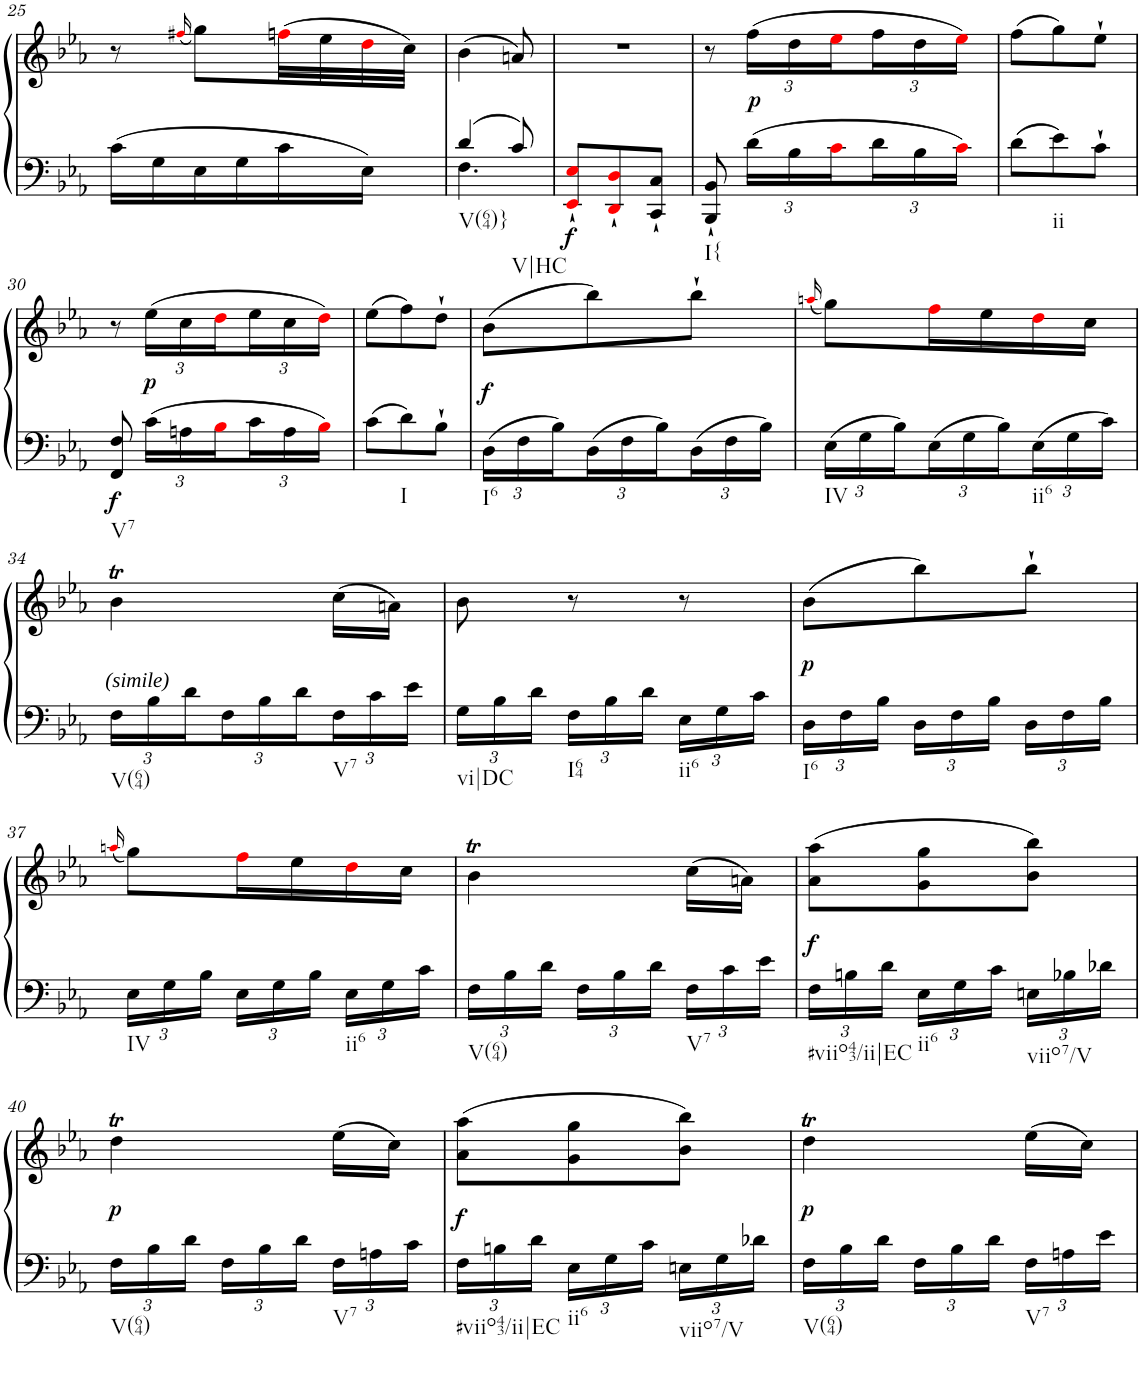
**kern	**kern	**dynam
*part1	*part1	*part1
*staff2	*staff1	*staff1/2
*I"Klavier linke Hand	*	*
!!LO:PB:g=z
*clefF4	*clefG2	*
*k[b-e-a-]	*k[b-e-a-]	*
*M3/8	*M3/8	*
=25	=25	=25
16c\LL	8r	.
16G\	.	.
.	(16qff#Xi/	.
16E-\	8gg\L)	.
16G\	.	.
16c\	(32ffni\LL	.
.	32ee-\	.
16E-\JJ	32ddi\	.
.	32cc\JJJ)	.
=26	=26	=26
*^	*	*
!LO:TX:b:t=V(64)}	!	!	!
4d/	4.F\	(4b-\	.
!LO:TX:b:t=V|HC	!	!	!
8c/	.	8an/)	.
*v	*v	*	*
=27	=27	=27
!	!	!LO:DY:b=2
8EE-i/` 8E-i/`L	4.r	f
8DDi/` 8Di/`	.	.
8CC/` 8C/`J	.	.
=28	=28	=28
!LO:TX:b:t=I{	!	!
8BBB-/` 8BB-/`	8r	.
*Xbrackettup	*Xbrackettup	*
!	!	!LO:DY:b
24d\LL	(24ff\LL	p
24B-\	24dd\	.
24ci\	24ee-i\	.
24d\	24ff\	.
24B-\	24dd\	.
24ci\JJ	24ee-i\JJ)	.
=29	=29	=29
8d\L	(8ff\L	.
!LO:TX:b:t=ii	!	!
8e-\	8gg\)	.
8c`\J	8ee-`\J	.
!!LO:LB:g=z
=30	=30	=30
!LO:TX:b:t=V7	!	!
!	!	!LO:DY:b=2
8FF/ 8F/	8r	f
!	!	!LO:DY:b
24c\LL	(24ee-\LL	p
24An\	24cc\	.
24B-i\	24ddi\	.
24c\	24ee-\	.
24A\	24cc\	.
24B-i\JJ	24ddi\JJ)	.
=31	=31	=31
8c\L	(8ee-\L	.
!LO:TX:b:t=I	!	!
8d\	8ff\)	.
8B-`\J	8dd`\J	.
=32	=32	=32
!LO:TX:b:t=I6	!	!
!	!	!LO:DY:b
24D\LL	(8b-\L	f
24F\	.	.
24B-\	.	.
24D\	8bb-\)	.
24F\	.	.
24B-\	.	.
24D\	8bb-`\J	.
24F\	.	.
24B-\JJ	.	.
=33	=33	=33
.	(16qaani/	.
!LO:TX:b:t=IV	!	!
24E-\LL	8gg\L)	.
24G\	.	.
24B-\	.	.
24E-\	16ffi\L	.
24G\	.	.
.	16ee-\	.
24B-\	.	.
!LO:TX:b:t=ii6	!	!
24E-\	16ddi\	.
24G\	.	.
.	16cc\JJ	.
24c\JJ	.	.
!!LO:LB:g=z
=34	=34	=34
!LO:TX:a:i:t=(simile)	!	!
!LO:TX:b:t=V(64)	!	!
24F\LL	4b-T\	.
24B-\	.	.
24d\	.	.
24F\	.	.
24B-\	.	.
24d\	.	.
!LO:TX:b:t=V7	!	!
24F\	(16cc\LL	.
24c\	.	.
.	16an\JJ)	.
24e-\JJ	.	.
=35	=35	=35
!LO:TX:b:t=vi|DC	!	!
24G\LL	8b-\	.
24B-\	.	.
24d\JJ	.	.
!LO:TX:b:t=I64	!	!
24F\LL	8r	.
24B-\	.	.
24d\JJ	.	.
!LO:TX:b:t=ii6	!	!
24E-\LL	8r	.
24G\	.	.
24c\JJ	.	.
=36	=36	=36
!LO:TX:b:t=I6	!	!
!	!	!LO:DY:b
24D\LL	(8b-\L	p
24F\	.	.
24B-\JJ	.	.
24D\LL	8bb-\)	.
24F\	.	.
24B-\JJ	.	.
24D\LL	8bb-`\J	.
24F\	.	.
24B-\JJ	.	.
!!LO:LB:g=z
=37	=37	=37
.	(16qaani/	.
!LO:TX:b:t=IV	!	!
24E-\LL	8gg\L)	.
24G\	.	.
24B-\JJ	.	.
24E-\LL	16ffi\L	.
24G\	.	.
.	16ee-\	.
24B-\JJ	.	.
!LO:TX:b:t=ii6	!	!
24E-\LL	16ddi\	.
24G\	.	.
.	16cc\JJ	.
24c\JJ	.	.
=38	=38	=38
!LO:TX:b:t=V(64)	!	!
24F\LL	4b-T\	.
24B-\	.	.
24d\JJ	.	.
24F\LL	.	.
24B-\	.	.
24d\JJ	.	.
!LO:TX:b:t=V7	!	!
24F\LL	(16cc\LL	.
24c\	.	.
.	16an\JJ)	.
24e-\JJ	.	.
=39	=39	=39
!LO:TX:b:t=#viio43/ii|EC	!	!
!	!	!LO:DY:b
24F\LL	(8a-\ 8aa-\L	f
24Bn\	.	.
24d\JJ	.	.
!LO:TX:b:t=ii6	!	!
24E-\LL	8g\ 8gg\	.
24G\	.	.
24c\JJ	.	.
!LO:TX:b:t=viio7/V	!	!
24En\LL	8b-\ 8bb-\J)	.
24B-X\	.	.
24d-X\JJ	.	.
!!LO:LB:g=z
=40	=40	=40
!LO:TX:b:t=V(64)	!	!
!	!	!LO:DY:b
24F\LL	4ddt\	p
24B-\	.	.
24d\JJ	.	.
24F\LL	.	.
24B-\	.	.
24d\JJ	.	.
!LO:TX:b:t=V7	!	!
24F\LL	(16ee-\LL	.
24An\	.	.
.	16cc\JJ)	.
24c\JJ	.	.
=41	=41	=41
!LO:TX:b:t=#viio43/ii|EC	!	!
!	!	!LO:DY:b
24F\LL	(8a-\ 8aa-\L	f
24Bn\	.	.
24d\JJ	.	.
!LO:TX:b:t=ii6	!	!
24E-\LL	8g\ 8gg\	.
24G\	.	.
24c\JJ	.	.
!LO:TX:b:t=viio7/V	!	!
24En\LL	8b-\ 8bb-\J)	.
24G\	.	.
24d-X\JJ	.	.
=42	=42	=42
!LO:TX:b:t=V(64)	!	!
!	!	!LO:DY:b
24F\LL	4ddt\	p
24B-\	.	.
24d\JJ	.	.
24F\LL	.	.
24B-\	.	.
24d\JJ	.	.
!LO:TX:b:t=V7	!	!
24F\LL	(16ee-\LL	.
24An\	.	.
.	16cc\JJ)	.
24e-\JJ	.	.
=	=	=
*-	*-	*-
